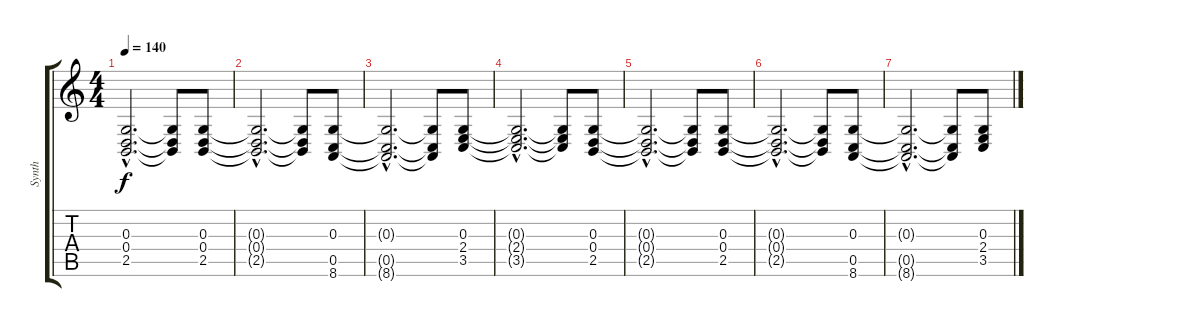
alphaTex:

\track ("Synth" "Synth") {instrument acousticgrandpiano}
\staff {score tabs}
\tuning (E4 B3 G3 D3 A2 E2) {hide}
\ts (4 4)
\tempo 140
\clef g2
\ks c
(0.3{hac t} 0.4{hac t} 2.5{hac t}).2{d dy f} (0.3{t} 0.4{t} 2.5{t}).8 (0.3 0.4 2.5).8 |
(0.3{hac t} 0.4{hac t} 2.5{hac t}).2{d} (0.3{t} 0.4{t} 2.5{t}).8 (0.3 0.5 8.6).8 |
(0.3{hac t} 0.5{hac t} 8.6{hac t}).2{d} (0.3{t} 0.5{t} 8.6{t}).8 (0.3 2.4 3.5).8 |
(0.3{hac t} 2.4{hac t} 3.5{hac t}).2{d} (0.3{t} 2.4{t} 3.5{t}).8 (0.3 0.4 2.5).8 |
(0.3{hac t} 0.4{hac t} 2.5{hac t}).2{d} (0.3{t} 0.4{t} 2.5{t}).8 (0.3 0.4 2.5).8 |
(0.3{hac t} 0.4{hac t} 2.5{hac t}).2{d} (0.3{t} 0.4{t} 2.5{t}).8 (0.3 0.5 8.6).8 |
(0.3{hac t} 0.5{hac t} 8.6{hac t}).2{d} (0.3{t} 0.5{t} 8.6{t}).8 (0.3 2.4 3.5).8
